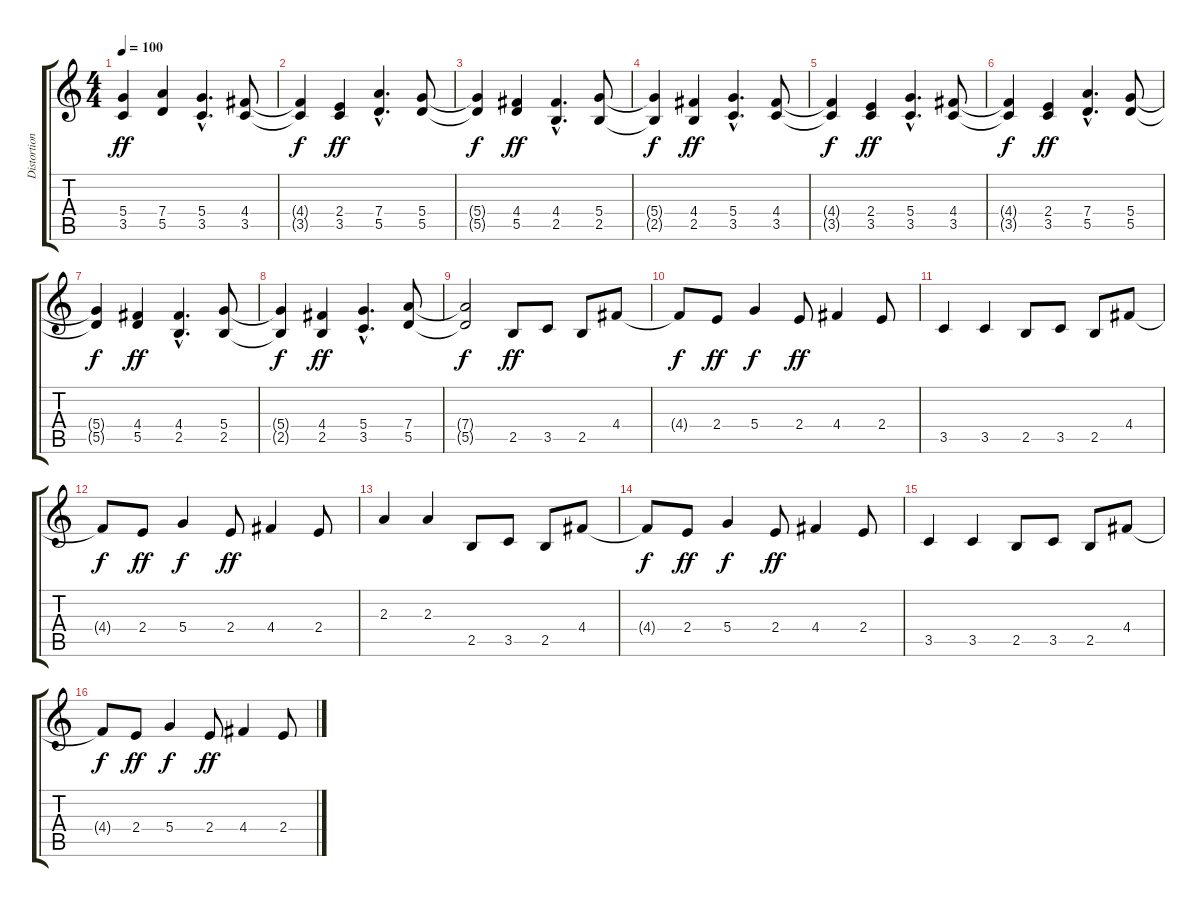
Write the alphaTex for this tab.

\track ("Distortion Guitar" "Distortion") {instrument overdrivenguitar}
\staff {score tabs}
\tuning (E4 B3 G3 D3 A2 E2) {hide}
\ts (4 4)
\tempo 100
\clef g2
\ks c
(5.4 3.5).4{dy ff} (7.4 5.5).4 (5.4{hac} 3.5{hac}).4{d} (4.4 3.5).8 |
(4.4{t} 3.5{t}).4{dy f} (2.4 3.5).4{dy ff} (7.4{hac} 5.5{hac}).4{d} (5.4 5.5).8 |
(5.4{t} 5.5{t}).4{dy f} (4.4 5.5).4{dy ff} (4.4{hac} 2.5{hac}).4{d} (5.4 2.5).8 |
(5.4{t} 2.5{t}).4{dy f} (4.4 2.5).4{dy ff} (5.4{hac} 3.5{hac}).4{d} (4.4 3.5).8 |
(4.4{t} 3.5{t}).4{dy f} (2.4 3.5).4{dy ff} (5.4{hac} 3.5{hac}).4{d} (4.4 3.5).8 |
(4.4{t} 3.5{t}).4{dy f} (2.4 3.5).4{dy ff} (7.4{hac} 5.5{hac}).4{d} (5.4 5.5).8 |
(5.4{t} 5.5{t}).4{dy f} (4.4 5.5).4{dy ff} (4.4{hac} 2.5{hac}).4{d} (5.4 2.5).8 |
(5.4{t} 2.5{t}).4{dy f} (4.4 2.5).4{dy ff} (5.4{hac} 3.5{hac}).4{d} (7.4 5.5).8 |
(7.4{t} 5.5{t}).2{dy f} 2.5.8{dy ff} 3.5.8 2.5.8 4.4.8 |
4.4{t}.8{dy f} 2.4.8{dy ff} 5.4.4{dy f} 2.4.8{dy ff} 4.4.4 2.4.8 |
3.5.4 3.5.4 2.5.8 3.5.8 2.5.8 4.4.8 |
4.4{t}.8{dy f} 2.4.8{dy ff} 5.4.4{dy f} 2.4.8{dy ff} 4.4.4 2.4.8 |
2.3.4 2.3.4 2.5.8 3.5.8 2.5.8 4.4.8 |
4.4{t}.8{dy f} 2.4.8{dy ff} 5.4.4{dy f} 2.4.8{dy ff} 4.4.4 2.4.8 |
3.5.4 3.5.4 2.5.8 3.5.8 2.5.8 4.4.8 |
4.4{t}.8{dy f} 2.4.8{dy ff} 5.4.4{dy f} 2.4.8{dy ff} 4.4.4 2.4.8
